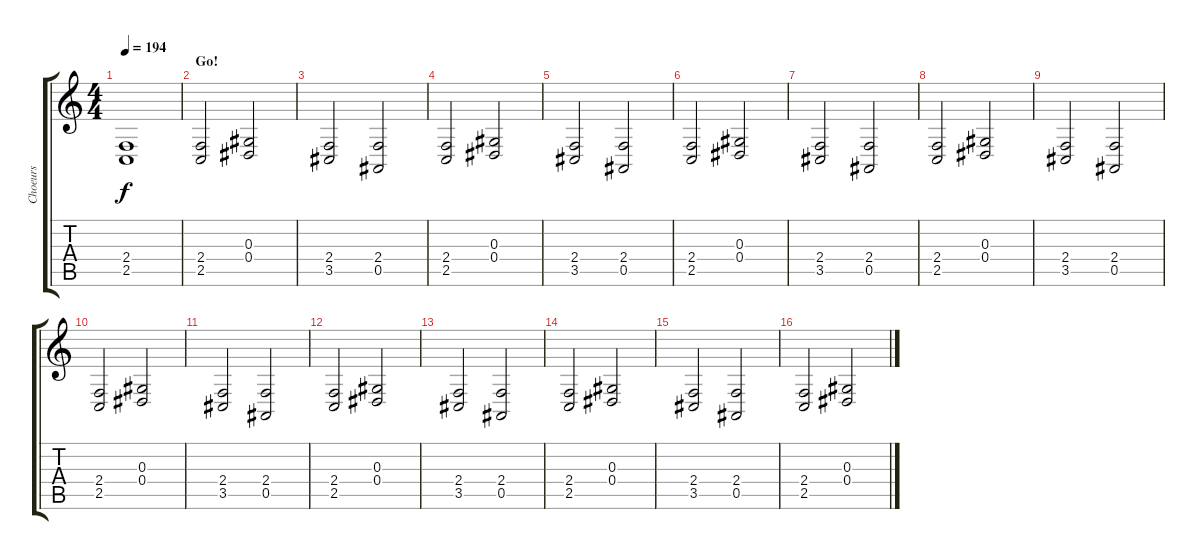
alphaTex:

\track ("Choeurs" "Choeurs") {instrument choiraahs}
\staff {score tabs}
\tuning (F4 C4 Ab3 Eb3 Bb2 F2) {hide}
\ts (4 4)
\tempo 194
\clef g2
\ks c
(2.4{t} 2.5{t}).1{dy f} |
\section ("" "Go!")
(2.4 2.5).2 (0.3 0.4).2 |
(2.4 3.5).2 (2.4 0.5).2 |
(2.4 2.5).2 (0.3 0.4).2 |
(2.4 3.5).2 (2.4 0.5).2 |
(2.4 2.5).2 (0.3 0.4).2 |
(2.4 3.5).2 (2.4 0.5).2 |
(2.4 2.5).2 (0.3 0.4).2 |
(2.4 3.5).2 (2.4 0.5).2 |
(2.4 2.5).2 (0.3 0.4).2 |
(2.4 3.5).2 (2.4 0.5).2 |
(2.4 2.5).2 (0.3 0.4).2 |
(2.4 3.5).2 (2.4 0.5).2 |
(2.4 2.5).2 (0.3 0.4).2 |
(2.4 3.5).2 (2.4 0.5).2 |
(2.4 2.5).2 (0.3 0.4).2
